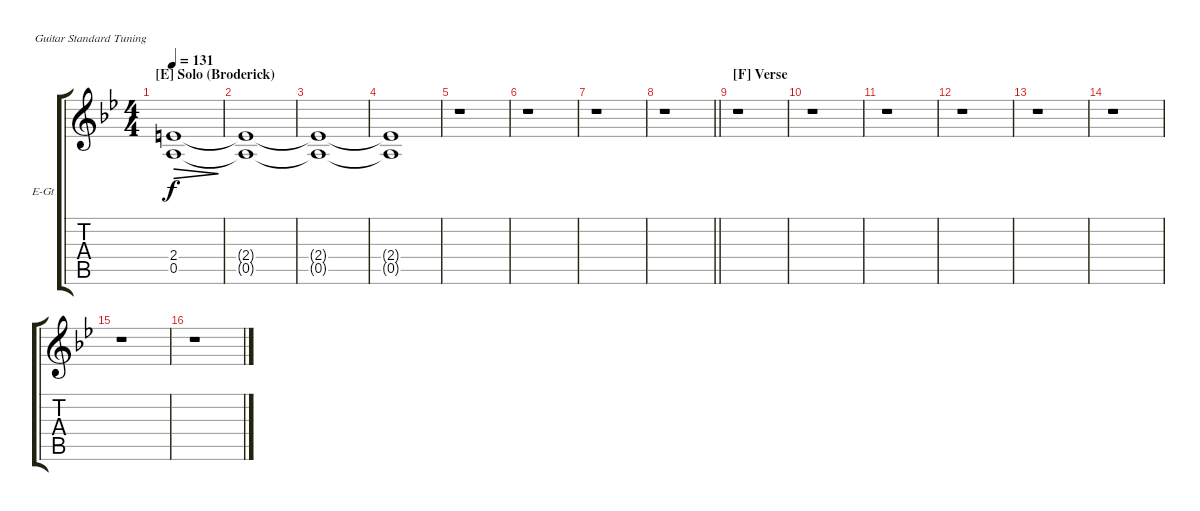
\bracketExtendMode groupsimilarinstruments
\firstSystemTrackNameOrientation horizontal
\otherSystemsTrackNameOrientation horizontal
\track ("Distortion Guitar 1" "E-Gt") {instrument distortionguitar}
\staff {score tabs}
\tuning (E4 B3 G3 D3 A2 E2)
\ts (4 4)
\section ("E" "Solo (Broderick)")
\tempo 131
\clef g2
\scale
0.528517
\ks gminor
(2.4 0.5).1{dec dy f} |
\scale
0.235741 (2.4{t} 0.5{t}).1 |
\scale
0.235741 (2.4{t} 0.5{t}).1 |
\scale
0.333333 (2.4{t} 0.5{t}).1 |
\scale
0.333333 r.1 |
\scale
0.333333 r.1 |
\scale
0.333333 r.1 |
\scale
0.333333
\barLineRight lightlight
r.1 |
\section ("F" "Verse")
\scale
0.333333 r.1 |
\scale
0.333333 r.1 |
\scale
0.333333 r.1 |
\scale
0.333333 r.1 |
\scale
0.333333 r.1 |
\scale
0.333333 r.1 |
\scale
0.333333 r.1 |
\scale
0.333333 r.1
